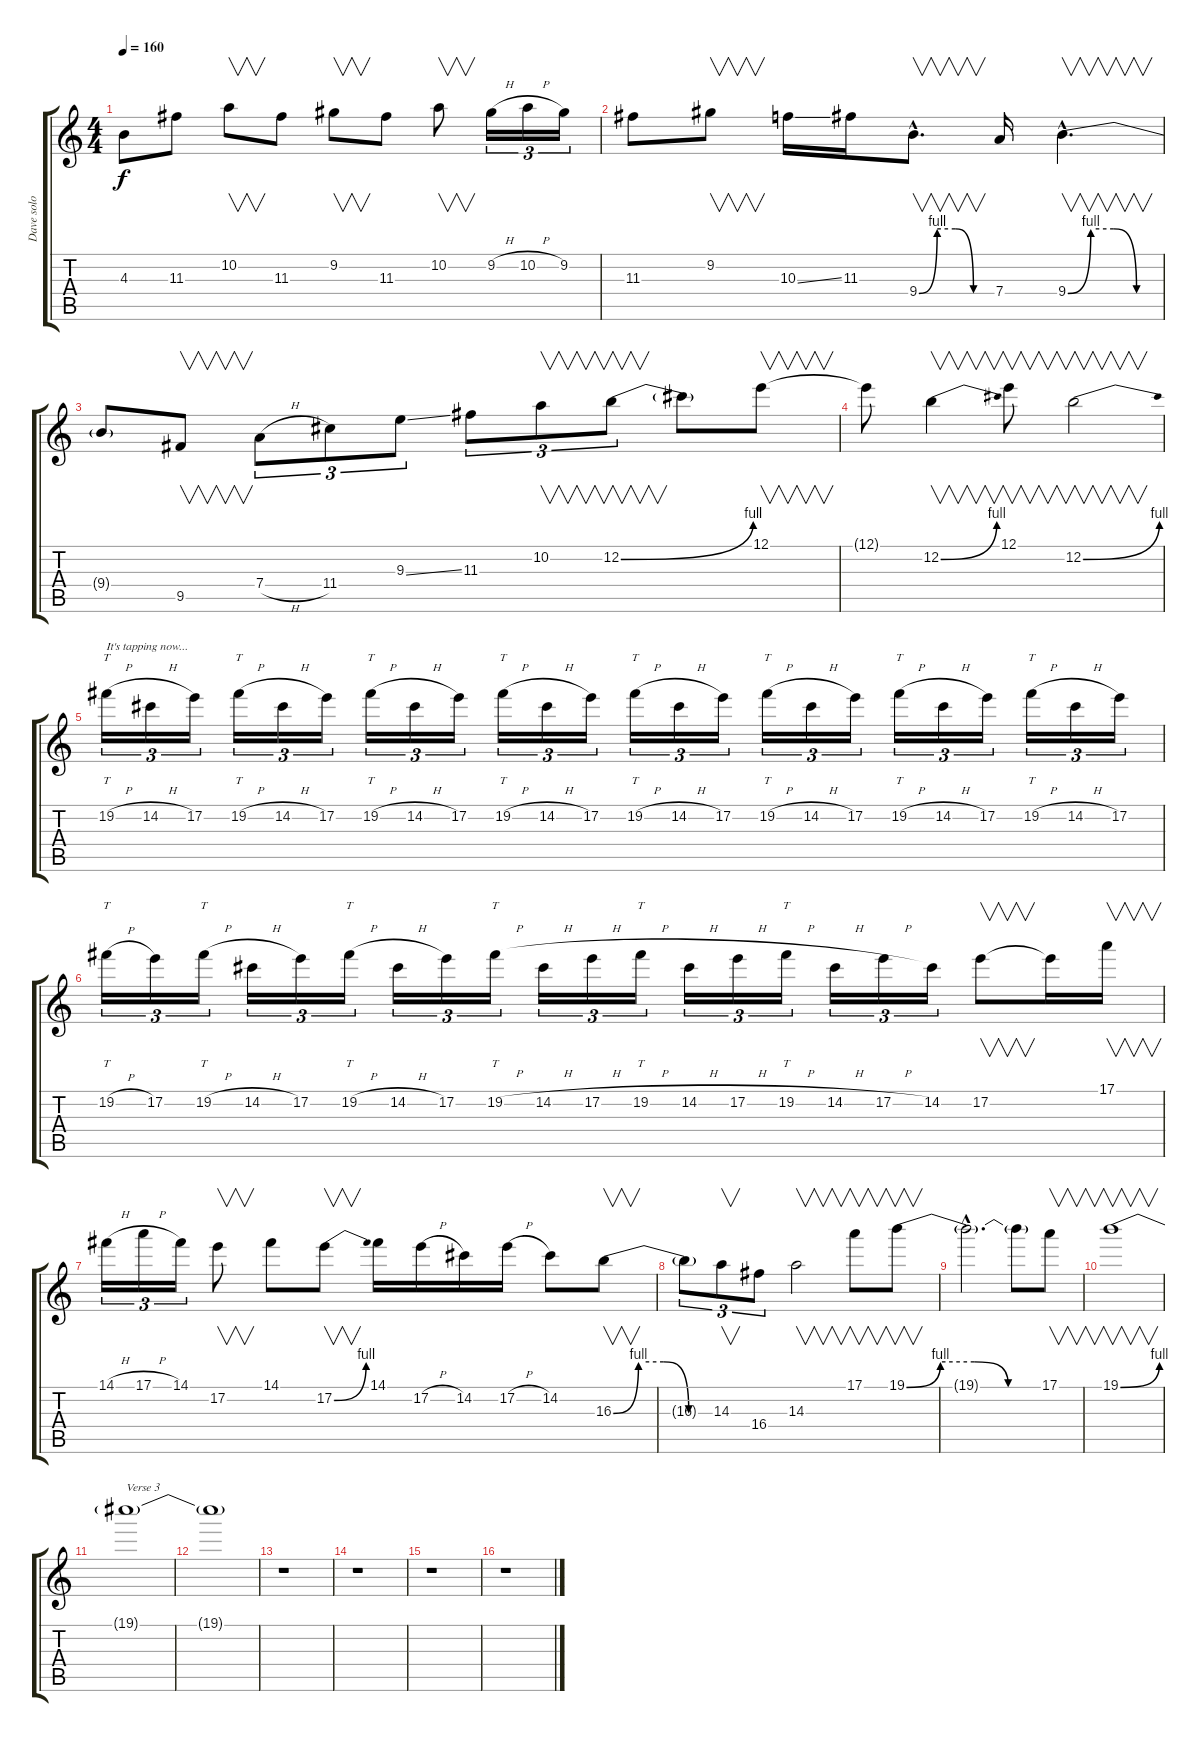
\track ("Dave solo" "Dave solo") {instrument distortionguitar}
\staff {score tabs}
\tuning (E4 B3 G3 D3 A2 E2) {hide}
\ts (4 4)
\tempo 160
\clef g2
\ks c
4.3{t}.8{dy f} 11.3.8 10.2.8{v} 11.3.8 9.2.8{v} 11.3.8 10.2.8{v} 9.2{h}.16{tu (3 2)} 10.2{h}.16{tu (3 2)} 9.2.16{tu (3 2)} |
11.3.8 9.2.8{v} 10.3{ss}.16 11.3.16 9.4{be (custom 0 0 15 4 30 4 45 0 60 0) hac}.8{v d} 7.4.16 9.4{be (custom 0 0 15 4 30 4 45 0 60 0) hac}.4{v d} |
9.4{t}.8 9.5.8{v} 7.4{h}.8{tu (3 2)} 11.4.8{tu (3 2)} 9.3{ss}.8{tu (3 2)} 11.3.8{tu (3 2)} 10.2.8{v tu (3 2)} 12.2{be (bend 0 0 60 4)}.8{v tu (3 2)} 12.2{t}.8 12.1.8{v} |
12.1{t}.8 12.2{be (bend 0 0 60 4)}.4{v} 12.1.8{v} 12.2{be (bend 0 0 60 4)}.2{v} |
19.2{h}.16{tt tu (3 2) txt "It's tapping now..."} 14.2{h}.16{tu (3 2)} 17.2.16{tu (3 2)} 19.2{h}.16{tt tu (3 2)} 14.2{h}.16{tu (3 2)} 17.2.16{tu (3 2)} 19.2{h}.16{tt tu (3 2)} 14.2{h}.16{tu (3 2)} 17.2.16{tu (3 2)} 19.2{h}.16{tt tu (3 2)} 14.2{h}.16{tu (3 2)} 17.2.16{tu (3 2)} 19.2{h}.16{tt tu (3 2)} 14.2{h}.16{tu (3 2)} 17.2.16{tu (3 2)} 19.2{h}.16{tt tu (3 2)} 14.2{h}.16{tu (3 2)} 17.2.16{tu (3 2)} 19.2{h}.16{tt tu (3 2)} 14.2{h}.16{tu (3 2)} 17.2.16{tu (3 2)} 19.2{h}.16{tt tu (3 2)} 14.2{h}.16{tu (3 2)} 17.2.16{tu (3 2)} |
19.2{h}.16{tt tu (3 2)} 17.2.16{tu (3 2)} 19.2{h}.16{tt tu (3 2)} 14.2{h}.16{tu (3 2)} 17.2.16{tu (3 2)} 19.2{h}.16{tt tu (3 2)} 14.2{h}.16{tu (3 2)} 17.2.16{tu (3 2)} 19.2{h}.16{tt tu (3 2)} 14.2{h}.16{tu (3 2)} 17.2{h}.16{tu (3 2)} 19.2{h}.16{tt tu (3 2)} 14.2{h}.16{tu (3 2)} 17.2{h}.16{tu (3 2)} 19.2{h}.16{tt tu (3 2)} 14.2{h}.16{tu (3 2)} 17.2{h}.16{tu (3 2)} 14.2.16{tu (3 2)} 17.2.8{v} 17.2{t}.16 17.1.16{v} |
14.1{h}.16{tu (3 2)} 17.1{h}.16{tu (3 2)} 14.1.16{tu (3 2)} 17.2.8{v} 14.1.8 17.2{be (bend 0 0 60 4)}.8{v} 14.1.16 17.2{h}.16 14.2.16 17.2{h}.16 14.2.8 16.3{be (custom 0 0 15 4 30 4 45 0 60 0)}.8{v} |
16.3{t}.8{tu (3 2)} 14.3.8{v tu (3 2)} 16.4.8{tu (3 2)} 14.3.2{v} 17.1.8{v} 19.1{be (custom 0 0 15 4 30 4 45 0 60 0)}.8{v} |
19.1{hac t}.2{d} 19.1{t}.8 17.1.8{v} |
19.1{be (bend 0 0 60 4)}.1{v} |
19.1{t}.1{txt "Verse 3"} |
19.1{t}.1 |
r.1 |
r.1 |
r.1 |
r.1
